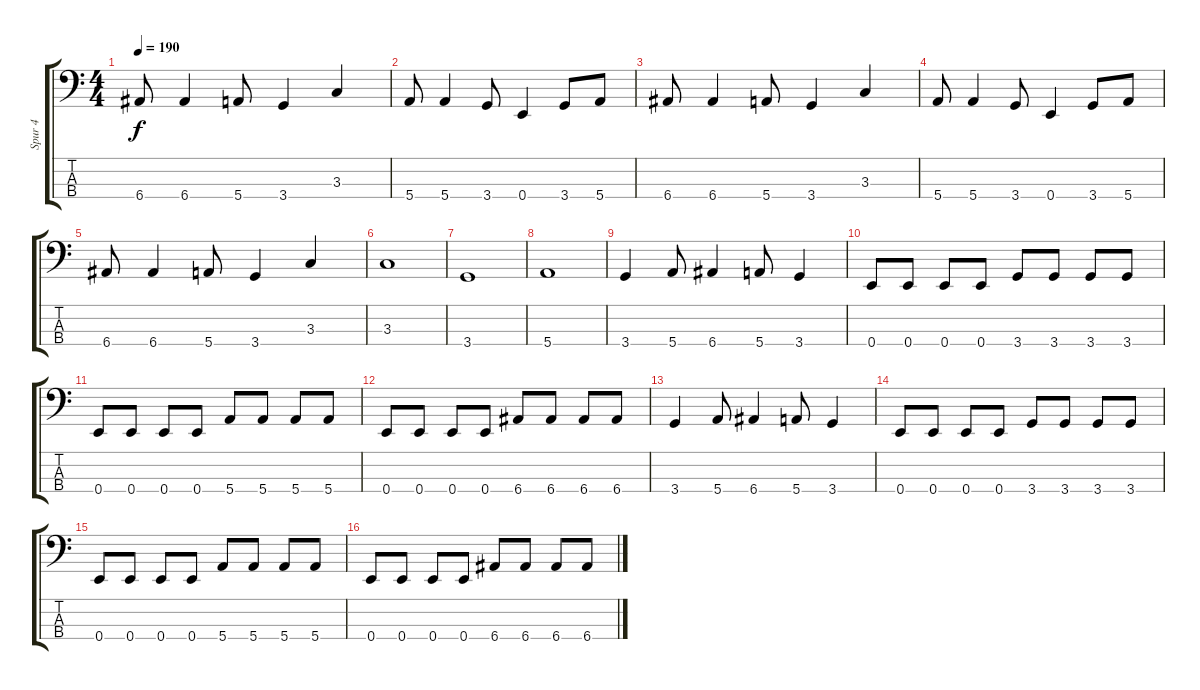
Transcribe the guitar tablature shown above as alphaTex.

\track ("Spur 4" "Spur 4") {instrument electricbassfinger}
\staff {score tabs}
\tuning (G2 D2 A1 E1) {hide}
\ts (4 4)
\tempo 190
\clef f4
\ks c
6.4.8{dy f} 6.4.4 5.4.8 3.4.4 3.3.4 |
5.4.8 5.4.4 3.4.8 0.4.4 3.4.8 5.4.8 |
6.4.8 6.4.4 5.4.8 3.4.4 3.3.4 |
5.4.8 5.4.4 3.4.8 0.4.4 3.4.8 5.4.8 |
6.4.8 6.4.4 5.4.8 3.4.4 3.3.4 |
3.3.1 |
3.4.1 |
5.4.1 |
3.4.4 5.4.8 6.4.4 5.4.8 3.4.4 |
0.4.8 0.4.8 0.4.8 0.4.8 3.4.8 3.4.8 3.4.8 3.4.8 |
0.4.8 0.4.8 0.4.8 0.4.8 5.4.8 5.4.8 5.4.8 5.4.8 |
0.4.8 0.4.8 0.4.8 0.4.8 6.4.8 6.4.8 6.4.8 6.4.8 |
3.4.4 5.4.8 6.4.4 5.4.8 3.4.4 |
0.4.8 0.4.8 0.4.8 0.4.8 3.4.8 3.4.8 3.4.8 3.4.8 |
0.4.8 0.4.8 0.4.8 0.4.8 5.4.8 5.4.8 5.4.8 5.4.8 |
0.4.8 0.4.8 0.4.8 0.4.8 6.4.8 6.4.8 6.4.8 6.4.8
